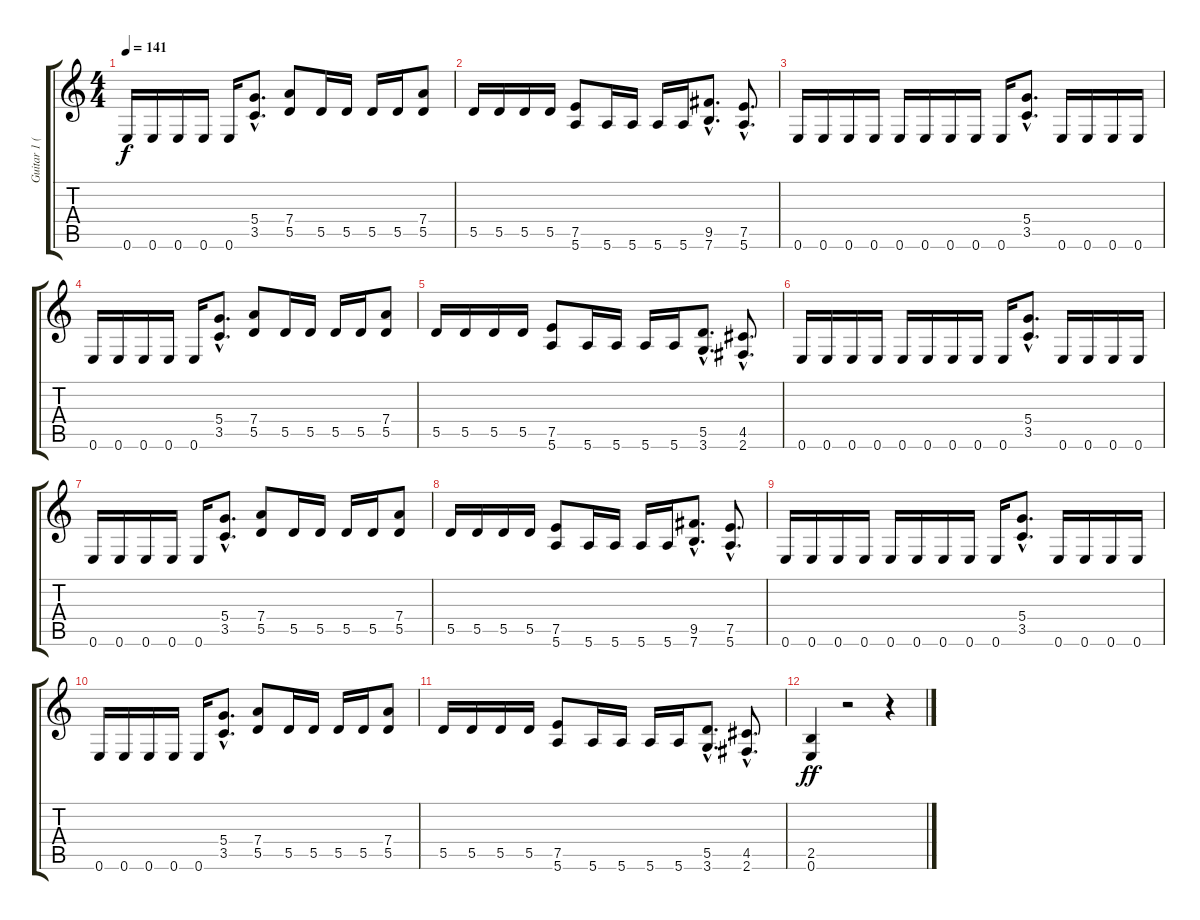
\track ("Guitar 1 (Lead)" "Guitar 1 (") {instrument distortionguitar}
\staff {score tabs}
\tuning (E4 B3 G3 D3 A2 E2) {hide}
\ts (4 4)
\tempo 141
\clef g2
\ks c
0.6.16{dy f} 0.6.16 0.6.16 0.6.16 0.6.16 (5.4{hac} 3.5{hac}).8{d} (7.4 5.5).8 5.5.16 5.5.16 5.5.16 5.5.16 (7.4 5.5).8 |
5.5.16 5.5.16 5.5.16 5.5.16 (7.5 5.6).8 5.6.16 5.6.16 5.6.16 5.6.16 (9.5{hac} 7.6{hac}).8{d} (7.5{hac} 5.6{hac}).8{d} |
0.6.16 0.6.16 0.6.16 0.6.16 0.6.16 0.6.16 0.6.16 0.6.16 0.6.16 (5.4{hac} 3.5{hac}).8{d} 0.6.16 0.6.16 0.6.16 0.6.16 |
0.6.16 0.6.16 0.6.16 0.6.16 0.6.16 (5.4{hac} 3.5{hac}).8{d} (7.4 5.5).8 5.5.16 5.5.16 5.5.16 5.5.16 (7.4 5.5).8 |
5.5.16 5.5.16 5.5.16 5.5.16 (7.5 5.6).8 5.6.16 5.6.16 5.6.16 5.6.16 (5.5{hac} 3.6{hac}).8{d} (4.5{hac} 2.6{hac}).8{d} |
0.6.16 0.6.16 0.6.16 0.6.16 0.6.16 0.6.16 0.6.16 0.6.16 0.6.16 (5.4{hac} 3.5{hac}).8{d} 0.6.16 0.6.16 0.6.16 0.6.16 |
0.6.16 0.6.16 0.6.16 0.6.16 0.6.16 (5.4{hac} 3.5{hac}).8{d} (7.4 5.5).8 5.5.16 5.5.16 5.5.16 5.5.16 (7.4 5.5).8 |
5.5.16 5.5.16 5.5.16 5.5.16 (7.5 5.6).8 5.6.16 5.6.16 5.6.16 5.6.16 (9.5{hac} 7.6{hac}).8{d} (7.5{hac} 5.6{hac}).8{d} |
0.6.16 0.6.16 0.6.16 0.6.16 0.6.16 0.6.16 0.6.16 0.6.16 0.6.16 (5.4{hac} 3.5{hac}).8{d} 0.6.16 0.6.16 0.6.16 0.6.16 |
0.6.16 0.6.16 0.6.16 0.6.16 0.6.16 (5.4{hac} 3.5{hac}).8{d} (7.4 5.5).8 5.5.16 5.5.16 5.5.16 5.5.16 (7.4 5.5).8 |
5.5.16 5.5.16 5.5.16 5.5.16 (7.5 5.6).8 5.6.16 5.6.16 5.6.16 5.6.16 (5.5{hac} 3.6{hac}).8{d} (4.5{hac} 2.6{hac}).8{d} |
(2.5 0.6).4{dy ff} r.2 r.4
